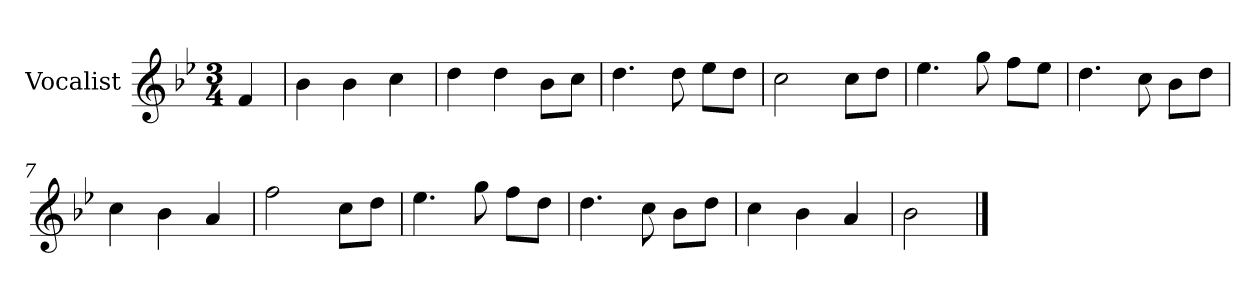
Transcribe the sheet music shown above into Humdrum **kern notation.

**kern
*part1
*staff1
*I"Vocalist
*k[b-e-]
*B-:
*M3/4
=
4f
=1
4b-
4b-
4cc
=2
4dd
4dd
8b-L
8ccJ
=3
4.dd
8dd
8ee-L
8ddJ
=4
2cc
8ccL
8ddJ
=5
4.ee-
8gg
8ffL
8ee-J
=6
4.dd
8cc
8b-L
8ddJ
=7
4cc
4b-
4a
=8
2ff
8ccL
8ddJ
=9
4.ee-
8gg
8ffL
8ddJ
=10
4.dd
8cc
8b-L
8ddJ
=11
4cc
4b-
4a
=12
2b-
==
*-
